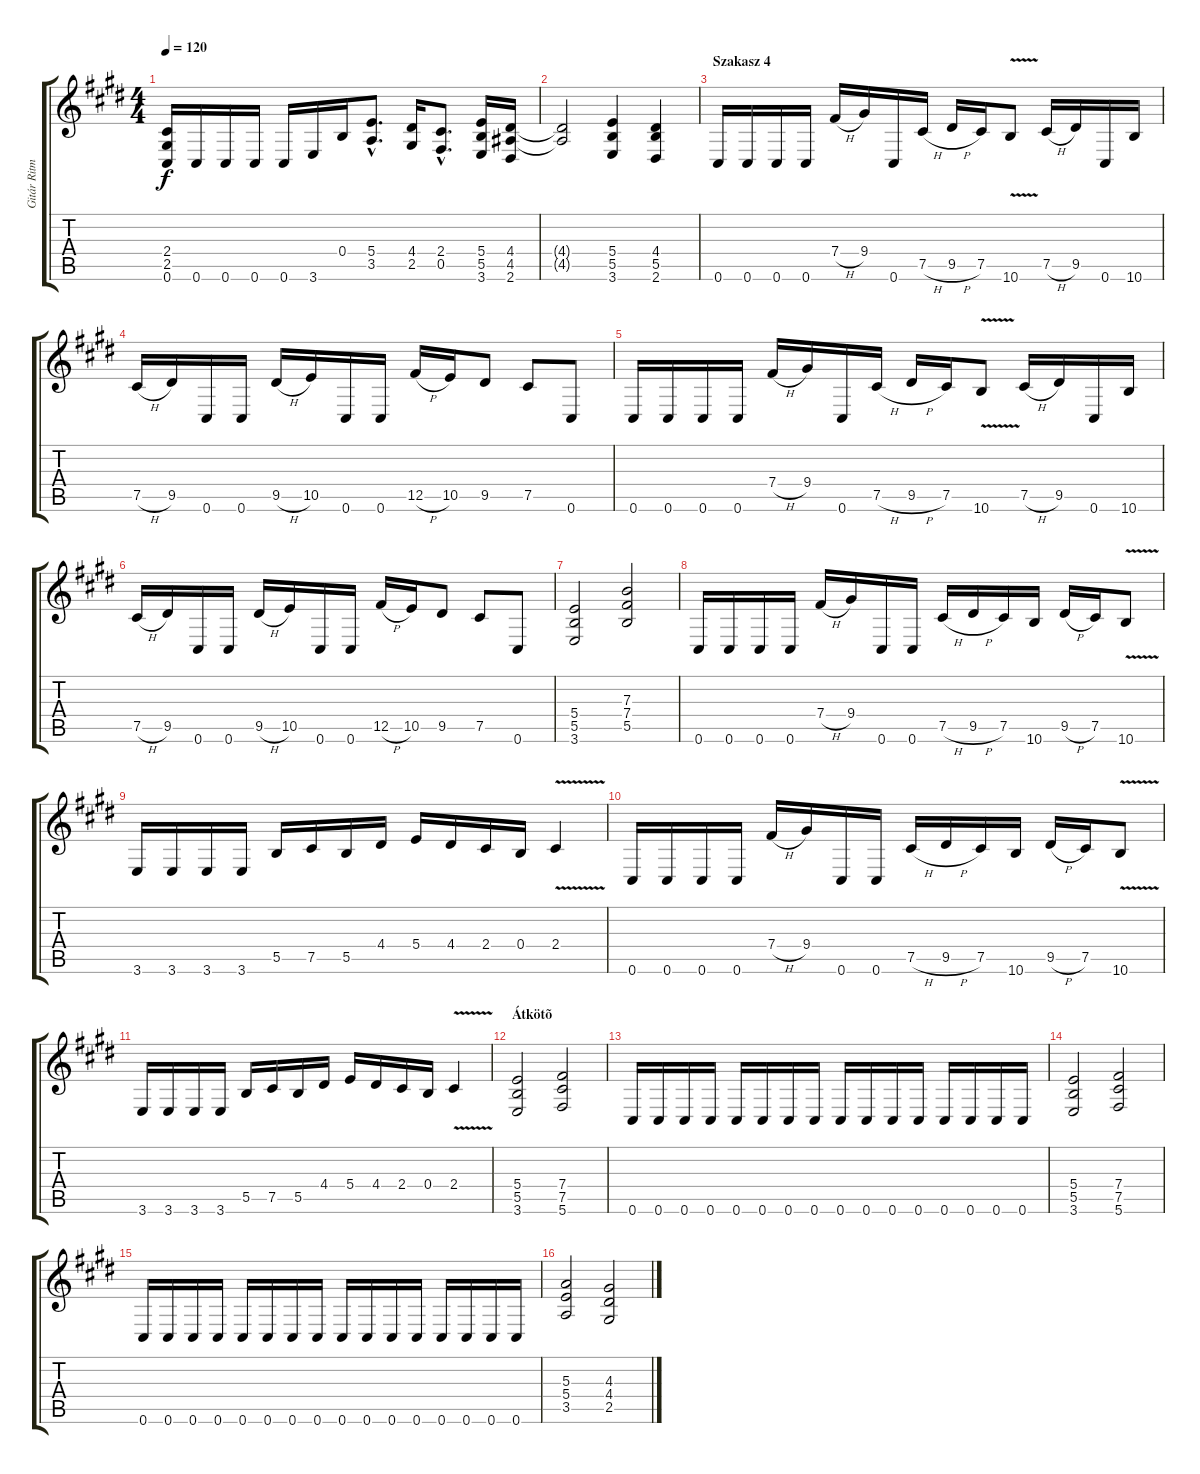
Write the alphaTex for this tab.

\track ("Gitár Ritm 1" "Gitár Ritm") {instrument distortionguitar}
\staff {score tabs}
\tuning (Db4 Ab3 E3 B2 Gb2 Db2) {hide}
\ts (4 4)
\tempo 120
\clef g2
\ks c#minor
(2.4 2.5 0.6).16{dy f} 0.6.16 0.6.16 0.6.16 0.6.16 3.6.16 0.4.16 (5.4{hac} 3.5{hac}).8{d} (4.4 2.5).16 (2.4{hac} 0.5{hac}).8{d} (5.4 5.5 3.6).16 (4.4 4.5 2.6).16 |
(4.4{t} 4.5{t}).2 (5.4 5.5 3.6).4 (4.4 5.5 2.6).4 |
\section ("" "Szakasz 4")
0.6.16 0.6.16 0.6.16 0.6.16 7.4{h}.16 9.4.16 0.6.16 7.5{h}.16 9.5{h}.16 7.5.16 10.6{v}.8 7.5{h}.16 9.5.16 0.6.16 10.6.16 |
7.5{h}.16 9.5.16 0.6.16 0.6.16 9.5{h}.16 10.5.16 0.6.16 0.6.16 12.5{h}.16 10.5.16 9.5.8 7.5.8 0.6.8 |
0.6.16 0.6.16 0.6.16 0.6.16 7.4{h}.16 9.4.16 0.6.16 7.5{h}.16 9.5{h}.16 7.5.16 10.6{v}.8 7.5{h}.16 9.5.16 0.6.16 10.6.16 |
7.5{h}.16 9.5.16 0.6.16 0.6.16 9.5{h}.16 10.5.16 0.6.16 0.6.16 12.5{h}.16 10.5.16 9.5.8 7.5.8 0.6.8 |
(5.4 5.5 3.6).2 (7.3 7.4 5.5).2 |
0.6.16 0.6.16 0.6.16 0.6.16 7.4{h}.16 9.4.16 0.6.16 0.6.16 7.5{h}.16 9.5{h}.16 7.5.16 10.6.16 9.5{h}.16 7.5.16 10.6{v}.8 |
3.6.16 3.6.16 3.6.16 3.6.16 5.5.16 7.5.16 5.5.16 4.4.16 5.4.16 4.4.16 2.4.16 0.4.16 2.4{v}.4 |
0.6.16 0.6.16 0.6.16 0.6.16 7.4{h}.16 9.4.16 0.6.16 0.6.16 7.5{h}.16 9.5{h}.16 7.5.16 10.6.16 9.5{h}.16 7.5.16 10.6{v}.8 |
3.6.16 3.6.16 3.6.16 3.6.16 5.5.16 7.5.16 5.5.16 4.4.16 5.4.16 4.4.16 2.4.16 0.4.16 2.4{v}.4 |
\section ("" "Átkötõ")
(5.4 5.5 3.6).2 (7.4 7.5 5.6).2 |
0.6.16 0.6.16 0.6.16 0.6.16 0.6.16 0.6.16 0.6.16 0.6.16 0.6.16 0.6.16 0.6.16 0.6.16 0.6.16 0.6.16 0.6.16 0.6.16 |
(5.4 5.5 3.6).2 (7.4 7.5 5.6).2 |
0.6.16 0.6.16 0.6.16 0.6.16 0.6.16 0.6.16 0.6.16 0.6.16 0.6.16 0.6.16 0.6.16 0.6.16 0.6.16 0.6.16 0.6.16 0.6.16 |
(5.3 5.4 3.5).2 (4.3 4.4 2.5).2
